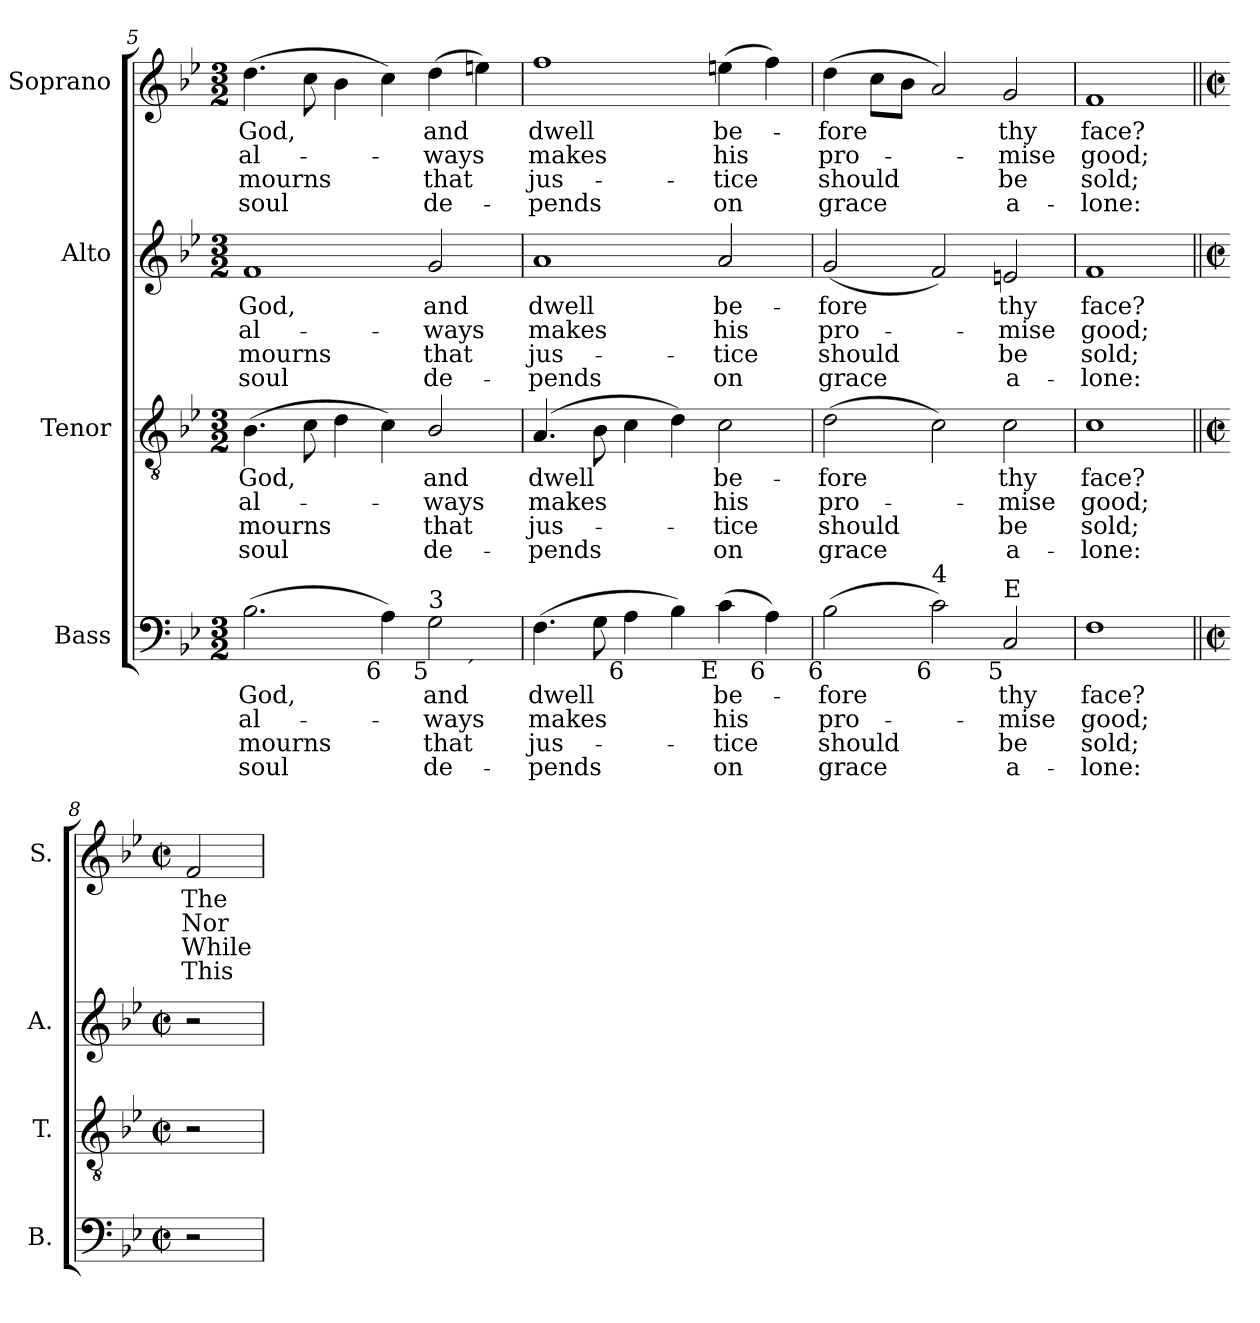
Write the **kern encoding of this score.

**kern	**text	**text	**text	**text	**kern	**text	**text	**text	**text	**kern	**text	**text	**text	**text	**kern	**text	**text	**text	**text
*part4	*part4	*part4	*part4	*part4	*part3	*part3	*part3	*part3	*part3	*part2	*part2	*part2	*part2	*part2	*part1	*part1	*part1	*part1	*part1
*staff4	*staff4	*staff4	*staff4	*staff4	*staff3	*staff3	*staff3	*staff3	*staff3	*staff2	*staff2	*staff2	*staff2	*staff2	*staff1	*staff1	*staff1	*staff1	*staff1
*I"Bass	*	*	*	*	*I"Tenor	*	*	*	*	*I"Alto	*	*	*	*	*I"Soprano	*	*	*	*
*I'B.	*	*	*	*	*I'T.	*	*	*	*	*I'A.	*	*	*	*	*I'S.	*	*	*	*
*clefF4	*	*	*	*	*clefGv2	*	*	*	*	*clefG2	*	*	*	*	*clefG2	*	*	*	*
*	*	*	*	*	*ITrd7c12	*	*	*	*	*	*	*	*	*	*	*	*	*	*
*k[b-e-]	*	*	*	*	*k[b-e-]	*	*	*	*	*k[b-e-]	*	*	*	*	*k[b-e-]	*	*	*	*
*B-:	*	*	*	*	*B-:	*	*	*	*	*B-:	*	*	*	*	*B-:	*	*	*	*
*M3/2	*	*	*	*	*M3/2	*	*	*	*	*M3/2	*	*	*	*	*M3/2	*	*	*	*
=5	=5	=5	=5	=5	=5	=5	=5	=5	=5	=5	=5	=5	=5	=5	=5	=5	=5	=5	=5
!	!LO:LY:b:color=#000000	!LO:LY:b:color=#000000	!LO:LY:b:color=#000000	!LO:LY:b:color=#000000	!	!	!	!	!	!	!	!	!	!	!	!	!	!	!
!	!	!	!	!	!	!LO:LY:b:color=#000000	!LO:LY:b:color=#000000	!LO:LY:b:color=#000000	!LO:LY:b:color=#000000	!	!	!	!	!	!	!	!	!	!
!	!	!	!	!	!	!	!	!	!	!	!LO:LY:b:color=#000000	!LO:LY:b:color=#000000	!LO:LY:b:color=#000000	!LO:LY:b:color=#000000	!	!	!	!	!
!	!	!	!	!	!	!	!	!	!	!	!	!	!	!	!	!LO:LY:b:color=#000000	!LO:LY:b:color=#000000	!LO:LY:b:color=#000000	!LO:LY:b:color=#000000
*^	*	*	*	*	*	*	*	*	*	*	*	*	*	*	*	*	*	*	*
(2.B-i\	1ryy	God,	al-	mourns	soul	(4.BB-i\	God,	al-	mourns	soul	1fi	God,	al-	mourns	soul	(4.ddi\	God,	al-	mourns	soul
.	.	.	.	.	.	8Ci\	.	.	.	.	.	.	.	.	.	8cci\	.	.	.	.
.	.	.	.	.	.	4Di\	.	.	.	.	.	.	.	.	.	4b-i\	.	.	.	.
!LO:TX:b:rj:t=6	!	!	!	!	!	!	!	!	!	!	!	!	!	!	!	!	!	!	!	!
4Ai\)	.	.	.	.	.	4Ci\)	.	.	.	.	.	.	.	.	.	4cci\)	.	.	.	.
!	!	!LO:LY:b:color=#000000	!LO:LY:b:color=#000000	!LO:LY:b:color=#000000	!LO:LY:b:color=#000000	!	!	!	!	!	!	!	!	!	!	!	!	!	!	!
!	!	!	!	!	!	!	!LO:LY:b:color=#000000	!LO:LY:b:color=#000000	!LO:LY:b:color=#000000	!LO:LY:b:color=#000000	!	!	!	!	!	!	!	!	!	!
!	!	!	!	!	!	!	!	!	!	!	!	!LO:LY:b:color=#000000	!LO:LY:b:color=#000000	!LO:LY:b:color=#000000	!LO:LY:b:color=#000000	!	!	!	!	!
!LO:TX:b:rj:t=5	!	!	!	!	!	!	!	!	!	!	!	!	!	!	!	!	!	!	!	!
!LO:TX:t=3	!	!	!	!	!	!	!	!	!	!	!	!	!	!	!	!	!	!	!	!
!	!	!	!	!	!	!	!	!	!	!	!	!	!	!	!	!	!LO:LY:b:color=#000000	!LO:LY:b:color=#000000	!LO:LY:b:color=#000000	!LO:LY:b:color=#000000
2Gi\	4ryy	and	-ways	that	de-	2BB-i/	and	-ways	that	de-	2gi/	and	-ways	that	de-	(4ddi\	and	-ways	that	de-
!	!LO:TX:b:rj:t=´	!	!	!	!	!	!	!	!	!	!	!	!	!	!	!	!	!	!	!
.	4ryy	.	.	.	.	.	.	.	.	.	.	.	.	.	.	4eeni\)	.	.	.	.
*v	*v	*	*	*	*	*	*	*	*	*	*	*	*	*	*	*	*	*	*	*
!!LO:LB:g=z
=6	=6	=6	=6	=6	=6	=6	=6	=6	=6	=6	=6	=6	=6	=6	=6	=6	=6	=6	=6
*^	*	*	*	*	*	*	*	*	*	*	*	*	*	*	*	*	*	*	*
!	!	!LO:LY:b:color=#000000	!LO:LY:b:color=#000000	!LO:LY:b:color=#000000	!LO:LY:b:color=#000000	!	!	!	!	!	!	!	!	!	!	!	!	!	!	!
*v	*v	*	*	*	*	*	*	*	*	*	*	*	*	*	*	*	*	*	*	*
*^	*	*	*	*	*	*	*	*	*	*	*	*	*	*	*	*	*	*	*
!	!	!	!	!	!	!	!LO:LY:b:color=#000000	!LO:LY:b:color=#000000	!LO:LY:b:color=#000000	!LO:LY:b:color=#000000	!	!	!	!	!	!	!	!	!	!
*v	*v	*	*	*	*	*	*	*	*	*	*	*	*	*	*	*	*	*	*	*
*^	*	*	*	*	*	*	*	*	*	*	*	*	*	*	*	*	*	*	*
!	!	!	!	!	!	!	!	!	!	!	!	!LO:LY:b:color=#000000	!LO:LY:b:color=#000000	!LO:LY:b:color=#000000	!LO:LY:b:color=#000000	!	!	!	!	!
*v	*v	*	*	*	*	*	*	*	*	*	*	*	*	*	*	*	*	*	*	*
*^	*	*	*	*	*	*	*	*	*	*	*	*	*	*	*	*	*	*	*
!	!	!	!	!	!	!	!	!	!	!	!	!	!	!	!	!	!LO:LY:b:color=#000000	!LO:LY:b:color=#000000	!LO:LY:b:color=#000000	!LO:LY:b:color=#000000
*v	*v	*	*	*	*	*	*	*	*	*	*	*	*	*	*	*	*	*	*	*
(4.Fi\	dwell	makes	-jus-	-pends	(4.AAi/	dwell	makes	-jus-	-pends	1ai	dwell	makes	-jus-	-pends	1ffi	dwell	makes	-jus-	-pends
8Gi\	.	.	.	.	8BB-i\	.	.	.	.	.	.	.	.	.	.	.	.	.	.
!LO:TX:b:rj:t=6	!	!	!	!	!	!	!	!	!	!	!	!	!	!	!	!	!	!	!
4Ai\	.	.	.	.	4Ci\	.	.	.	.	.	.	.	.	.	.	.	.	.	.
4B-i\)	.	.	.	.	4Di\)	.	.	.	.	.	.	.	.	.	.	.	.	.	.
!	!LO:LY:b:color=#000000	!LO:LY:b:color=#000000	!LO:LY:b:color=#000000	!LO:LY:b:color=#000000	!	!	!	!	!	!	!	!	!	!	!	!	!	!	!
!	!	!	!	!	!	!LO:LY:b:color=#000000	!LO:LY:b:color=#000000	!LO:LY:b:color=#000000	!LO:LY:b:color=#000000	!	!	!	!	!	!	!	!	!	!
!	!	!	!	!	!	!	!	!	!	!	!LO:LY:b:color=#000000	!LO:LY:b:color=#000000	!LO:LY:b:color=#000000	!LO:LY:b:color=#000000	!	!	!	!	!
!LO:TX:b:rj:t=E	!	!	!	!	!	!	!	!	!	!	!	!	!	!	!	!	!	!	!
!	!	!	!	!	!	!	!	!	!	!	!	!	!	!	!	!LO:LY:b:color=#000000	!LO:LY:b:color=#000000	!LO:LY:b:color=#000000	!LO:LY:b:color=#000000
(4ci\	be-	his	tice	on	2Ci\	be-	his	tice	on	2ai/	be-	his	tice	on	(4eeni\	be-	his	tice	on
!LO:TX:b:rj:t=6	!	!	!	!	!	!	!	!	!	!	!	!	!	!	!	!	!	!	!
4Ai\)	.	.	.	.	.	.	.	.	.	.	.	.	.	.	4ffi\)	.	.	.	.
=7	=7	=7	=7	=7	=7	=7	=7	=7	=7	=7	=7	=7	=7	=7	=7	=7	=7	=7	=7
!	!LO:LY:b:color=#000000	!LO:LY:b:color=#000000	!LO:LY:b:color=#000000	!LO:LY:b:color=#000000	!	!	!	!	!	!	!	!	!	!	!	!	!	!	!
!	!	!	!	!	!	!LO:LY:b:color=#000000	!LO:LY:b:color=#000000	!LO:LY:b:color=#000000	!LO:LY:b:color=#000000	!	!	!	!	!	!	!	!	!	!
!	!	!	!	!	!	!	!	!	!	!	!LO:LY:b:color=#000000	!LO:LY:b:color=#000000	!LO:LY:b:color=#000000	!LO:LY:b:color=#000000	!	!	!	!	!
!LO:TX:b:rj:t=6	!	!	!	!	!	!	!	!	!	!	!	!	!	!	!	!	!	!	!
!	!	!	!	!	!	!	!	!	!	!	!	!	!	!	!	!LO:LY:b:color=#000000	!LO:LY:b:color=#000000	!LO:LY:b:color=#000000	!LO:LY:b:color=#000000
(2B-i\	-fore	pro-	should	grace	(2Di\	-fore	pro-	should	grace	(2gi/	-fore	pro-	should	grace	(4ddi\	-fore	pro-	should	grace
.	.	.	.	.	.	.	.	.	.	.	.	.	.	.	8cci\L	.	.	.	.
.	.	.	.	.	.	.	.	.	.	.	.	.	.	.	8b-i\J	.	.	.	.
!LO:TX:b:rj:t=6	!	!	!	!	!	!	!	!	!	!	!	!	!	!	!	!	!	!	!
!LO:TX:t=4	!	!	!	!	!	!	!	!	!	!	!	!	!	!	!	!	!	!	!
2ci\)	.	.	.	.	2Ci\)	.	.	.	.	2fi/)	.	.	.	.	2ai/)	.	.	.	.
!	!LO:LY:b:color=#000000	!LO:LY:b:color=#000000	!LO:LY:b:color=#000000	!LO:LY:b:color=#000000	!	!	!	!	!	!	!	!	!	!	!	!	!	!	!
!	!	!	!	!	!	!LO:LY:b:color=#000000	!LO:LY:b:color=#000000	!LO:LY:b:color=#000000	!LO:LY:b:color=#000000	!	!	!	!	!	!	!	!	!	!
!	!	!	!	!	!	!	!	!	!	!	!LO:LY:b:color=#000000	!LO:LY:b:color=#000000	!LO:LY:b:color=#000000	!LO:LY:b:color=#000000	!	!	!	!	!
!LO:TX:b:rj:t=5	!	!	!	!	!	!	!	!	!	!	!	!	!	!	!	!	!	!	!
!LO:TX:t=E	!	!	!	!	!	!	!	!	!	!	!	!	!	!	!	!	!	!	!
!	!	!	!	!	!	!	!	!	!	!	!	!	!	!	!	!LO:LY:b:color=#000000	!LO:LY:b:color=#000000	!LO:LY:b:color=#000000	!LO:LY:b:color=#000000
2Ci/	thy	-mise	be	a-	2Ci\	thy	-mise	be	a-	2eni/	thy	-mise	be	a-	2gi/	thy	-mise	be	a-
=8	=8	=8	=8	=8	=8	=8	=8	=8	=8	=8	=8	=8	=8	=8	=8	=8	=8	=8	=8
!	!LO:LY:b:color=#000000	!LO:LY:b:color=#000000	!LO:LY:b:color=#000000	!LO:LY:b:color=#000000	!	!	!	!	!	!	!	!	!	!	!	!	!	!	!
!	!	!	!	!	!	!LO:LY:b:color=#000000	!LO:LY:b:color=#000000	!LO:LY:b:color=#000000	!LO:LY:b:color=#000000	!	!	!	!	!	!	!	!	!	!
!	!	!	!	!	!	!	!	!	!	!	!LO:LY:b:color=#000000	!LO:LY:b:color=#000000	!LO:LY:b:color=#000000	!LO:LY:b:color=#000000	!	!	!	!	!
!	!	!	!	!	!	!	!	!	!	!	!	!	!	!	!	!LO:LY:b:color=#000000	!LO:LY:b:color=#000000	!LO:LY:b:color=#000000	!LO:LY:b:color=#000000
1Fi	face?	good;	-sold;	lone:	1Ci	face?	good;	-sold;	lone:	1fi	face?	good;	-sold;	lone:	1fi	face?	good;	-sold;	lone:
=8||	=8||	=8||	=8||	=8||	=8||	=8||	=8||	=8||	=8||	=8||	=8||	=8||	=8||	=8||	=8||	=8||	=8||	=8||	=8||
*M2/2	*	*	*	*	*M2/2	*	*	*	*	*M2/2	*	*	*	*	*M2/2	*	*	*	*
*met(c|)	*	*	*	*	*met(c|)	*	*	*	*	*met(c|)	*	*	*	*	*met(c|)	*	*	*	*
!	!	!	!	!	!	!	!	!	!	!	!	!	!	!	!	!LO:LY:b:color=#000000	!LO:LY:b:color=#000000	!LO:LY:b:color=#000000	!LO:LY:b:color=#000000
2r	.	.	.	.	2r	.	.	.	.	2r	.	.	.	.	2fi/	The	Nor	While	This
=	=	=	=	=	=	=	=	=	=	=	=	=	=	=	=	=	=	=	=
*-	*-	*-	*-	*-	*-	*-	*-	*-	*-	*-	*-	*-	*-	*-	*-	*-	*-	*-	*-
